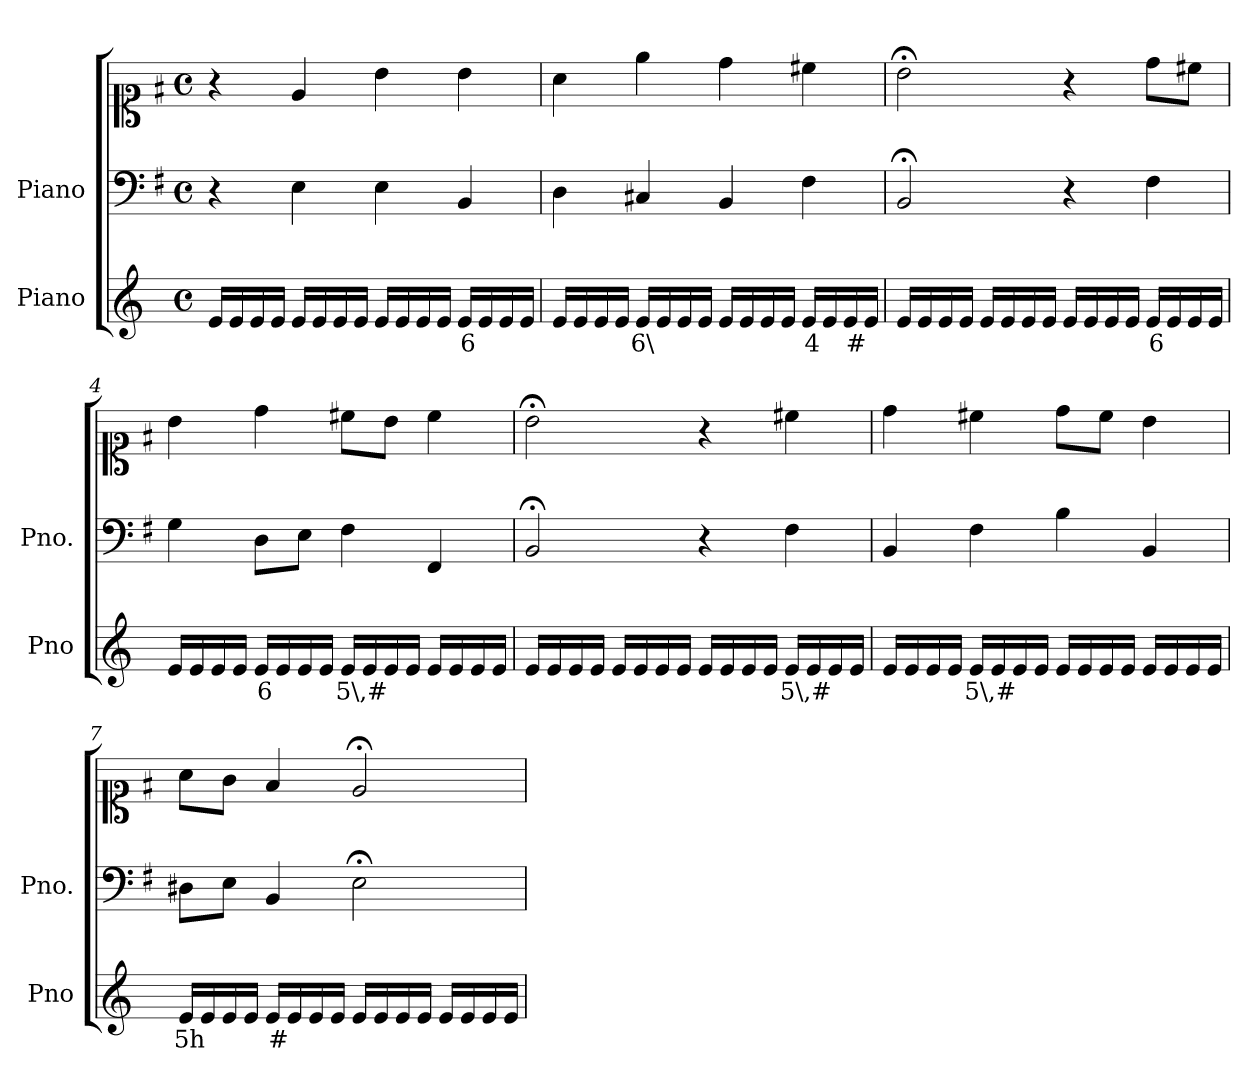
**kern	**text	**kern	**kern
*part2	*part2	*part1	*part1
*staff3	*staff3	*staff2	*staff1
*I"Piano	*	*I"Piano	*
*I'Pno	*	*I'Pno.	*
*clefG2	*	*clefF4	*clefC1
*k[]	*	*k[f#]	*k[f#]
*M4/4	*	*M4/4	*M4/4
*met(c)	*	*met(c)	*met(c)
=1	=1	=1	=1
16e/LL	.	4r	4r
16e/	.	.	.
16e/	.	.	.
16e/JJ	.	.	.
16e/LL	.	4E\	4e/
16e/	.	.	.
16e/	.	.	.
16e/JJ	.	.	.
16e/LL	.	4E\	4b\
16e/	.	.	.
16e/	.	.	.
16e/JJ	.	.	.
!	!LO:LY:b	!	!
16e/LL	6	4BB/	4b\
16e/	.	.	.
16e/	.	.	.
16e/JJ	.	.	.
=2	=2	=2	=2
16e/LL	.	4D\	4a\
16e/	.	.	.
16e/	.	.	.
16e/JJ	.	.	.
!	!LO:LY:b	!	!
16e/LL	6\	4C#X/	4ee\
16e/	.	.	.
16e/	.	.	.
16e/JJ	.	.	.
16e/LL	.	4BB/	4dd\
16e/	.	.	.
16e/	.	.	.
16e/JJ	.	.	.
!	!LO:LY:b	!	!
16e/LL	4	4F#\	4cc#X\
16e/	.	.	.
!	!LO:LY:b	!	!
16e/	#	.	.
16e/JJ	.	.	.
=3	=3	=3	=3
16e/LL	.	2BB;</	2b;<\
16e/	.	.	.
16e/	.	.	.
16e/JJ	.	.	.
16e/LL	.	.	.
16e/	.	.	.
16e/	.	.	.
16e/JJ	.	.	.
16e/LL	.	4r	4r
16e/	.	.	.
16e/	.	.	.
16e/JJ	.	.	.
!	!LO:LY:b	!	!
16e/LL	6	4F#\	8dd\L
16e/	.	.	.
16e/	.	.	8cc#X\J
16e/JJ	.	.	.
=4	=4	=4	=4
16e/LL	.	4G\	4b\
16e/	.	.	.
16e/	.	.	.
16e/JJ	.	.	.
!	!LO:LY:b	!	!
16e/LL	6	8D\L	4dd\
16e/	.	.	.
!	!LO:LY:b	!	!
16e/	_	8E\J	.
16e/JJ	.	.	.
!	!LO:LY:b	!	!
16e/LL	5\,#	4F#\	8cc#X\L
16e/	.	.	.
16e/	.	.	8b\J
16e/JJ	.	.	.
16e/LL	.	4FF#/	4cc#\
16e/	.	.	.
16e/	.	.	.
16e/JJ	.	.	.
=5	=5	=5	=5
16e/LL	.	2BB;</	2b;<\
16e/	.	.	.
16e/	.	.	.
16e/JJ	.	.	.
16e/LL	.	.	.
16e/	.	.	.
16e/	.	.	.
16e/JJ	.	.	.
16e/LL	.	4r	4r
16e/	.	.	.
16e/	.	.	.
16e/JJ	.	.	.
!	!LO:LY:b	!	!
16e/LL	5\,#	4F#\	4cc#X\
16e/	.	.	.
16e/	.	.	.
16e/JJ	.	.	.
=6	=6	=6	=6
16e/LL	.	4BB/	4dd\
16e/	.	.	.
16e/	.	.	.
16e/JJ	.	.	.
!	!LO:LY:b	!	!
16e/LL	5\,#	4F#\	4cc#X\
16e/	.	.	.
16e/	.	.	.
16e/JJ	.	.	.
16e/LL	.	4B\	8dd\L
16e/	.	.	.
16e/	.	.	8cc#\J
16e/JJ	.	.	.
16e/LL	.	4BB/	4b\
16e/	.	.	.
16e/	.	.	.
16e/JJ	.	.	.
=7	=7	=7	=7
!	!LO:LY:b	!	!
16e/LL	5h	8D#X\L	8a\L
16e/	.	.	.
16e/	.	8E\J	8g\J
16e/JJ	.	.	.
!	!LO:LY:b	!	!
16e/LL	#	4BB/	4f#/
16e/	.	.	.
16e/	.	.	.
16e/JJ	.	.	.
16e/LL	.	2E;<\	2e;</
16e/	.	.	.
16e/	.	.	.
16e/JJ	.	.	.
16e/LL	.	.	.
16e/	.	.	.
16e/	.	.	.
16e/JJ	.	.	.
=	=	=	=
*-	*-	*-	*-
